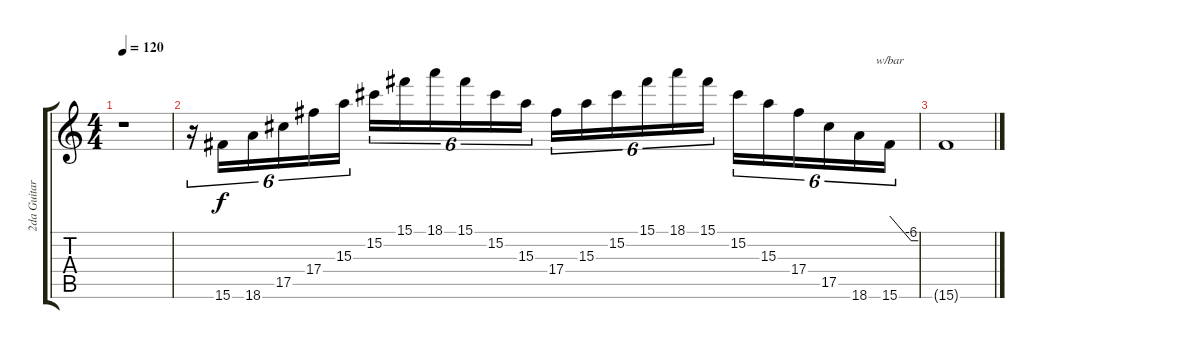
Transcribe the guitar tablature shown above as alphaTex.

\track ("2da Guitarra Acustica" "2da Guitar") {instrument acousticguitarnylon}
\staff {score tabs}
\tuning (Eb4 Bb3 Gb3 Db3 Ab2 Eb2) {hide}
\ts (4 4)
\tempo 120
\clef g2
\ks c
r.1{dy f} |
r.16{tu (6 4) instrument overdrivenguitar} 15.6.16{tu (6 4)} 18.6.16{tu (6 4)} 17.5.16{tu (6 4)} 17.4.16{tu (6 4)} 15.3.16{tu (6 4)} 15.2.16{tu (6 4)} 15.1.16{tu (6 4)} 18.1.16{tu (6 4)} 15.1.16{tu (6 4)} 15.2.16{tu (6 4)} 15.3.16{tu (6 4)} 17.4.16{tu (6 4)} 15.3.16{tu (6 4)} 15.2.16{tu (6 4)} 15.1.16{tu (6 4)} 18.1.16{tu (6 4)} 15.1.16{tu (6 4)} 15.2.16{tu (6 4)} 15.3.16{tu (6 4)} 17.4.16{tu (6 4)} 17.5.16{tu (6 4)} 18.6.16{tu (6 4)} 15.6.16{tu (6 4) tbe (custom default 0 0 45 -24 60 -24)} |
15.6{t}.1
